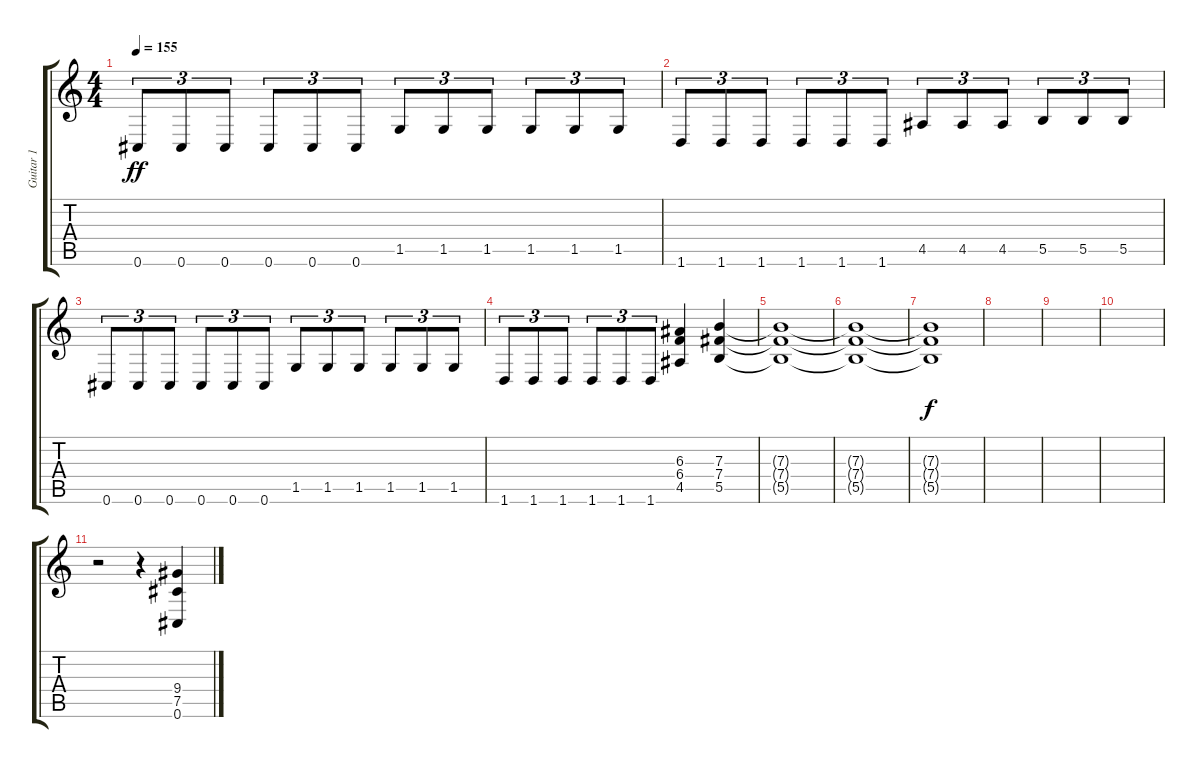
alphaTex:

\track ("Guitar 1" "Guitar 1") {instrument distortionguitar}
\staff {score tabs}
\tuning (Db4 Ab3 E3 B2 Gb2 Db2) {hide}
\ts (4 4)
\tempo 155
\clef g2
\ks c
0.6.8{tu (3 2) dy ff} 0.6.8{tu (3 2)} 0.6.8{tu (3 2)} 0.6.8{tu (3 2)} 0.6.8{tu (3 2)} 0.6.8{tu (3 2)} 1.5.8{tu (3 2)} 1.5.8{tu (3 2)} 1.5.8{tu (3 2)} 1.5.8{tu (3 2)} 1.5.8{tu (3 2)} 1.5.8{tu (3 2)} |
1.6.8{tu (3 2)} 1.6.8{tu (3 2)} 1.6.8{tu (3 2)} 1.6.8{tu (3 2)} 1.6.8{tu (3 2)} 1.6.8{tu (3 2)} 4.5.8{tu (3 2)} 4.5.8{tu (3 2)} 4.5.8{tu (3 2)} 5.5.8{tu (3 2)} 5.5.8{tu (3 2)} 5.5.8{tu (3 2)} |
0.6.8{tu (3 2)} 0.6.8{tu (3 2)} 0.6.8{tu (3 2)} 0.6.8{tu (3 2)} 0.6.8{tu (3 2)} 0.6.8{tu (3 2)} 1.5.8{tu (3 2)} 1.5.8{tu (3 2)} 1.5.8{tu (3 2)} 1.5.8{tu (3 2)} 1.5.8{tu (3 2)} 1.5.8{tu (3 2)} |
1.6.8{tu (3 2)} 1.6.8{tu (3 2)} 1.6.8{tu (3 2)} 1.6.8{tu (3 2)} 1.6.8{tu (3 2)} 1.6.8{tu (3 2)} (6.3 6.4 4.5).4 (7.3 7.4 5.5).4 |
(7.3{t} 7.4{t} 5.5{t}).1 |
(7.3{t} 7.4{t} 5.5{t}).1 |
(7.3{t} 7.4{t} 5.5{t}).1{dy f} |
|
|
|
r.2 r.4 (9.4 7.5 0.6).4
